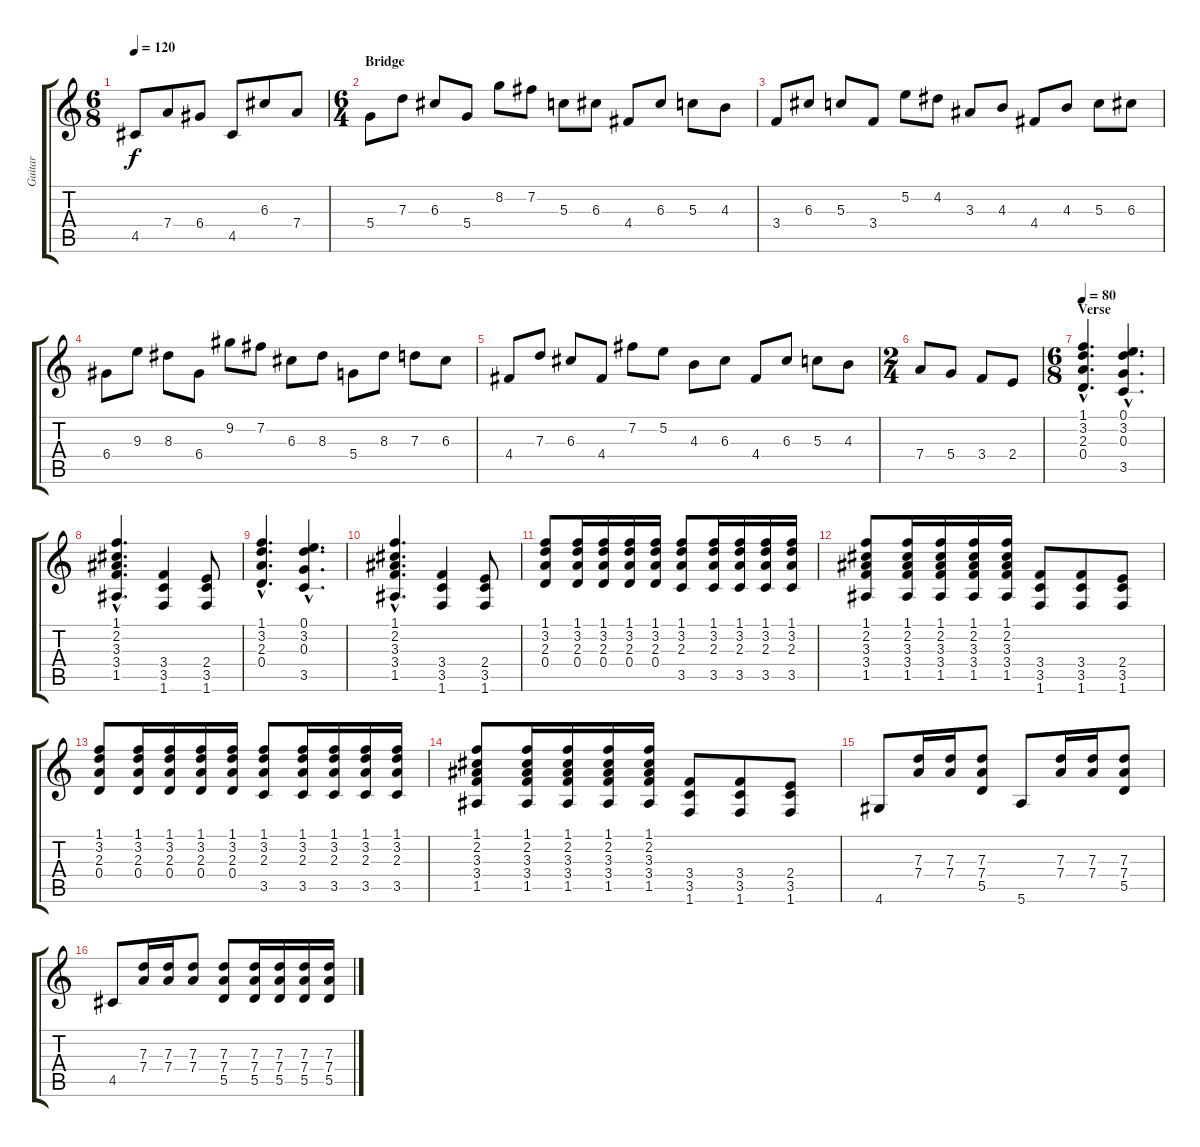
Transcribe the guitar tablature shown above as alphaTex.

\track ("Guitar" "Guitar") {instrument acousticguitarnylon}
\staff {score tabs}
\tuning (E4 B3 G3 D3 A2 E2) {hide}
\ts (6 8)
\tempo 120
\clef g2
\ks c
4.5.8{dy f} 7.4.8 6.4.8 4.5.8 6.3.8 7.4.8 |
\ts (6 4)
\section ("" "Bridge")
5.4.8 7.3.8 6.3.8 5.4.8 8.2.8 7.2.8 5.3.8 6.3.8 4.4.8 6.3.8 5.3.8 4.3.8 |
3.4.8 6.3.8 5.3.8 3.4.8 5.2.8 4.2.8 3.3.8 4.3.8 4.4.8 4.3.8 5.3.8 6.3.8 |
6.4.8 9.3.8 8.3.8 6.4.8 9.2.8 7.2.8 6.3.8 8.3.8 5.4.8 8.3.8 7.3.8 6.3.8 |
4.4.8 7.3.8 6.3.8 4.4.8 7.2.8 5.2.8 4.3.8 6.3.8 4.4.8 6.3.8 5.3.8 4.3.8 |
\ts (2 4)
7.4.8 5.4.8 3.4.8 2.4.8 |
\ts (6 8)
\section ("" "Verse")
\tempo 80
(1.1{hac} 3.2{hac} 2.3{hac} 0.4{hac}).4{d} (0.1{hac} 3.2{hac} 0.3{hac} 3.5{hac}).4{d} |
(1.1{hac} 2.2{hac} 3.3{hac} 3.4{hac} 1.5{hac}).4{d} (3.4 3.5 1.6).4 (2.4 3.5 1.6).8 |
(1.1{hac} 3.2{hac} 2.3{hac} 0.4{hac}).4{d} (0.1{hac} 3.2{hac} 0.3{hac} 3.5{hac}).4{d} |
(1.1{hac} 2.2{hac} 3.3{hac} 3.4{hac} 1.5{hac}).4{d} (3.4 3.5 1.6).4 (2.4 3.5 1.6).8 |
(1.1 3.2 2.3 0.4).8 (1.1 3.2 2.3 0.4).16 (1.1 3.2 2.3 0.4).16 (1.1 3.2 2.3 0.4).16 (1.1 3.2 2.3 0.4).16 (1.1 3.2 2.3 3.5).8 (1.1 3.2 2.3 3.5).16 (1.1 3.2 2.3 3.5).16 (1.1 3.2 2.3 3.5).16 (1.1 3.2 2.3 3.5).16 |
(1.1 2.2 3.3 3.4 1.5).8 (1.1 2.2 3.3 3.4 1.5).16 (1.1 2.2 3.3 3.4 1.5).16 (1.1 2.2 3.3 3.4 1.5).16 (1.1 2.2 3.3 3.4 1.5).16 (3.4 3.5 1.6).8 (3.4 3.5 1.6).8 (2.4 3.5 1.6).8 |
(1.1 3.2 2.3 0.4).8 (1.1 3.2 2.3 0.4).16 (1.1 3.2 2.3 0.4).16 (1.1 3.2 2.3 0.4).16 (1.1 3.2 2.3 0.4).16 (1.1 3.2 2.3 3.5).8 (1.1 3.2 2.3 3.5).16 (1.1 3.2 2.3 3.5).16 (1.1 3.2 2.3 3.5).16 (1.1 3.2 2.3 3.5).16 |
(1.1 2.2 3.3 3.4 1.5).8 (1.1 2.2 3.3 3.4 1.5).16 (1.1 2.2 3.3 3.4 1.5).16 (1.1 2.2 3.3 3.4 1.5).16 (1.1 2.2 3.3 3.4 1.5).16 (3.4 3.5 1.6).8 (3.4 3.5 1.6).8 (2.4 3.5 1.6).8 |
4.6.8 (7.3 7.4).16 (7.3 7.4).16 (7.3 7.4 5.5).8 5.6.8 (7.3 7.4).16 (7.3 7.4).16 (7.3 7.4 5.5).8 |
4.5.8 (7.3 7.4).16 (7.3 7.4).16 (7.3 7.4).8 (7.3 7.4 5.5).8 (7.3 7.4 5.5).16 (7.3 7.4 5.5).16 (7.3 7.4 5.5).16 (7.3 7.4 5.5).16
